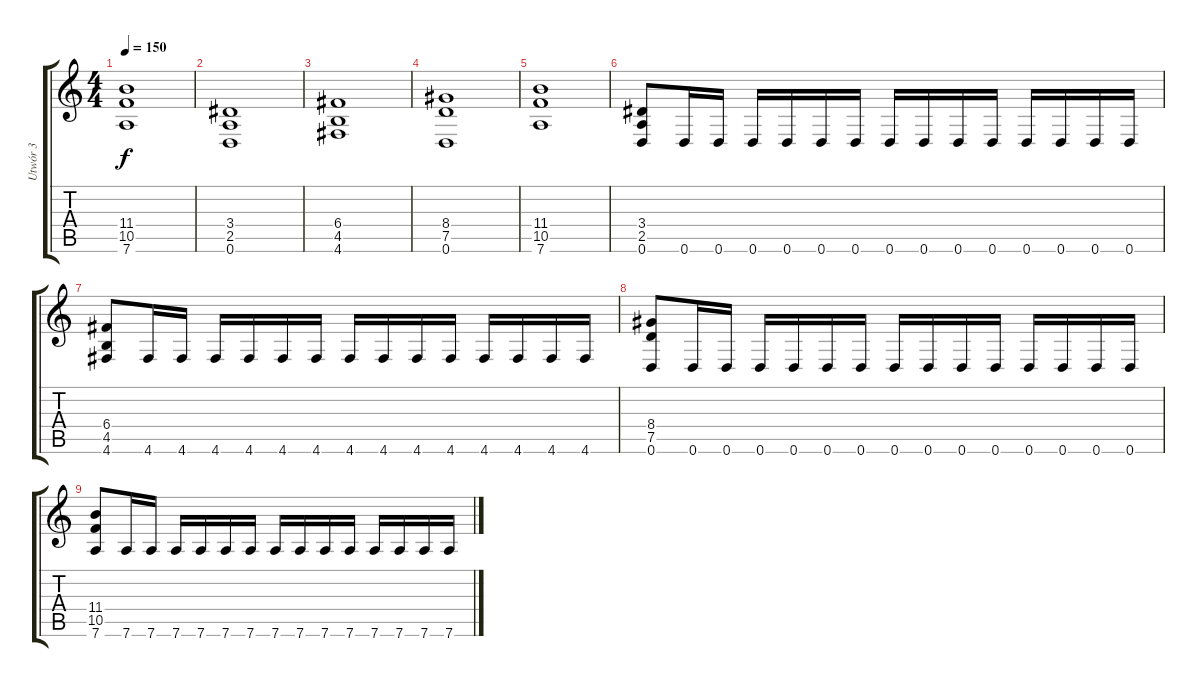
\track ("Utwór 3" "Utwór 3") {instrument overdrivenguitar}
\staff {score tabs}
\tuning (D4 A3 F3 C3 G2 D2) {hide}
\ts (4 4)
\tempo 150
\clef g2
\ks c
(11.4 10.5 7.6).1{dy f} |
(3.4 2.5 0.6).1{balance 0} |
(6.4 4.5 4.6).1 |
(8.4 7.5 0.6).1 |
(11.4 10.5 7.6).1 |
(3.4 2.5 0.6).8 0.6.16 0.6.16 0.6.16 0.6.16 0.6.16 0.6.16 0.6.16 0.6.16 0.6.16 0.6.16 0.6.16 0.6.16 0.6.16 0.6.16 |
(6.4 4.5 4.6).8 4.6.16 4.6.16 4.6.16 4.6.16 4.6.16 4.6.16 4.6.16 4.6.16 4.6.16 4.6.16 4.6.16 4.6.16 4.6.16 4.6.16 |
(8.4 7.5 0.6).8 0.6.16 0.6.16 0.6.16 0.6.16 0.6.16 0.6.16 0.6.16 0.6.16 0.6.16 0.6.16 0.6.16 0.6.16 0.6.16 0.6.16 |
(11.4 10.5 7.6).8 7.6.16 7.6.16 7.6.16 7.6.16 7.6.16 7.6.16 7.6.16 7.6.16 7.6.16 7.6.16 7.6.16 7.6.16 7.6.16 7.6.16
